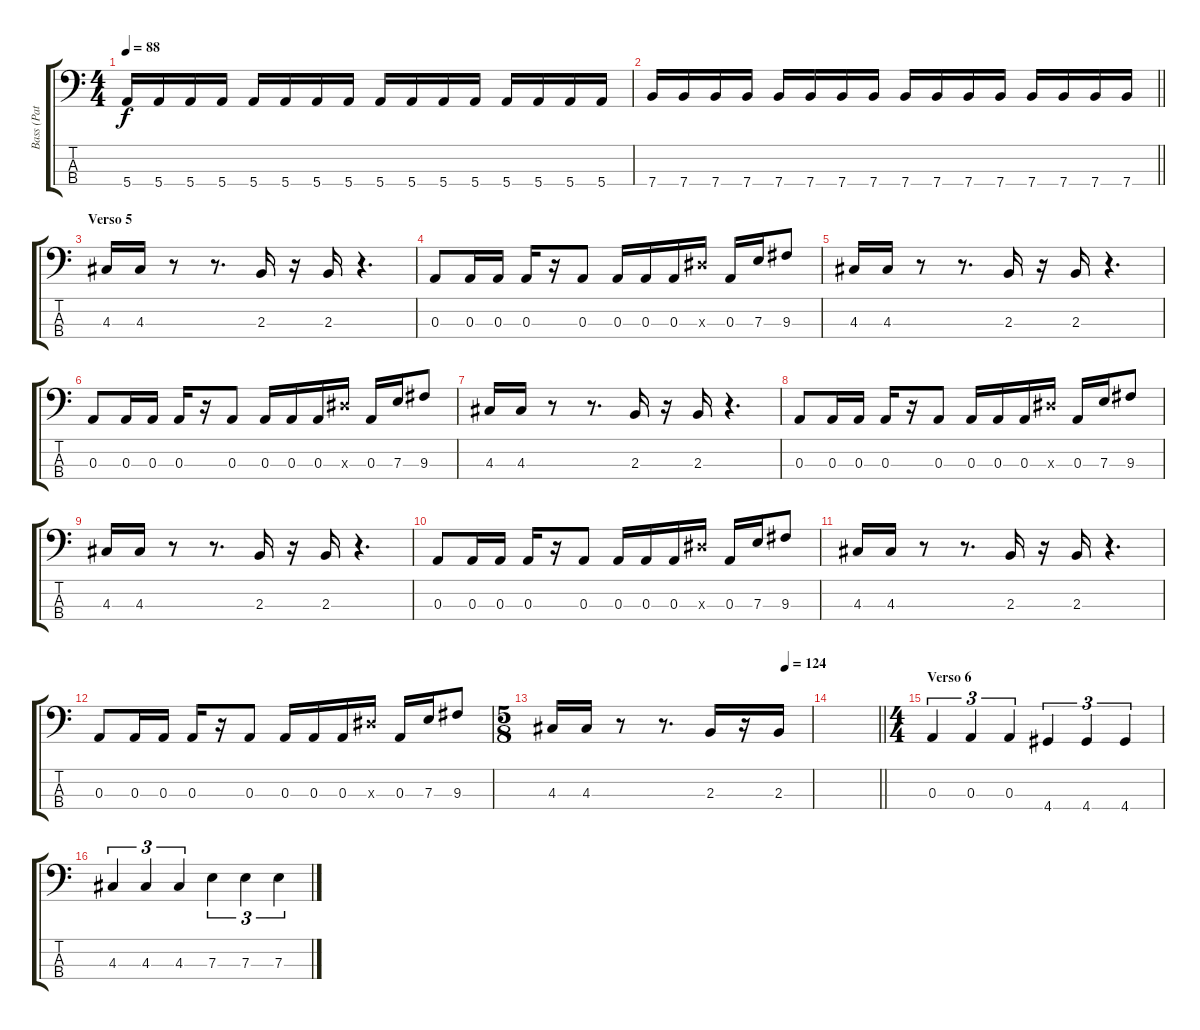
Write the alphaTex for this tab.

\track ("Bass (Pat Aldrich)" "Bass (Pat ") {instrument electricbassfinger}
\staff {score tabs}
\tuning (G2 D2 A1 E1) {hide}
\ts (4 4)
\tempo 88
\clef f4
\ks c
5.4.16{dy f} 5.4.16 5.4.16 5.4.16 5.4.16 5.4.16 5.4.16 5.4.16 5.4.16 5.4.16 5.4.16 5.4.16 5.4.16 5.4.16 5.4.16 5.4.16 |
\barLineRight lightlight
7.4.16 7.4.16 7.4.16 7.4.16 7.4.16 7.4.16 7.4.16 7.4.16 7.4.16 7.4.16 7.4.16 7.4.16 7.4.16 7.4.16 7.4.16 7.4.16 |
\section ("" "Verso 5")
4.3.16 4.3.16 r.8 r.8{d} 2.3.16 r.16 2.3.16 r.4{d} |
0.3.8 0.3.16 0.3.16 0.3.16 r.16 0.3.8 0.3.16 0.3.16 0.3.16 6.3{x}.16 0.3.16 7.3.16 9.3.8 |
4.3.16 4.3.16 r.8 r.8{d} 2.3.16 r.16 2.3.16 r.4{d} |
0.3.8 0.3.16 0.3.16 0.3.16 r.16 0.3.8 0.3.16 0.3.16 0.3.16 6.3{x}.16 0.3.16 7.3.16 9.3.8 |
4.3.16 4.3.16 r.8 r.8{d} 2.3.16 r.16 2.3.16 r.4{d} |
0.3.8 0.3.16 0.3.16 0.3.16 r.16 0.3.8 0.3.16 0.3.16 0.3.16 6.3{x}.16 0.3.16 7.3.16 9.3.8 |
4.3.16 4.3.16 r.8 r.8{d} 2.3.16 r.16 2.3.16 r.4{d} |
0.3.8 0.3.16 0.3.16 0.3.16 r.16 0.3.8 0.3.16 0.3.16 0.3.16 6.3{x}.16 0.3.16 7.3.16 9.3.8 |
4.3.16 4.3.16 r.8 r.8{d} 2.3.16 r.16 2.3.16 r.4{d} |
0.3.8 0.3.16 0.3.16 0.3.16 r.16 0.3.8 0.3.16 0.3.16 0.3.16 6.3{x}.16 0.3.16 7.3.16 9.3.8 |
\ts (5 8)
\tempo (124 0.9)
4.3.16 4.3.16 r.8 r.8{d} 2.3.16 r.16 2.3.16 |
\barLineRight lightlight
|
\ts (4 4)
\section ("" "Verso 6")
0.3.4{tu (3 2)} 0.3.4{tu (3 2)} 0.3.4{tu (3 2)} 4.4.4{tu (3 2)} 4.4.4{tu (3 2)} 4.4.4{tu (3 2)} |
4.3.4{tu (3 2)} 4.3.4{tu (3 2)} 4.3.4{tu (3 2)} 7.3.4{tu (3 2)} 7.3.4{tu (3 2)} 7.3.4{tu (3 2)}
